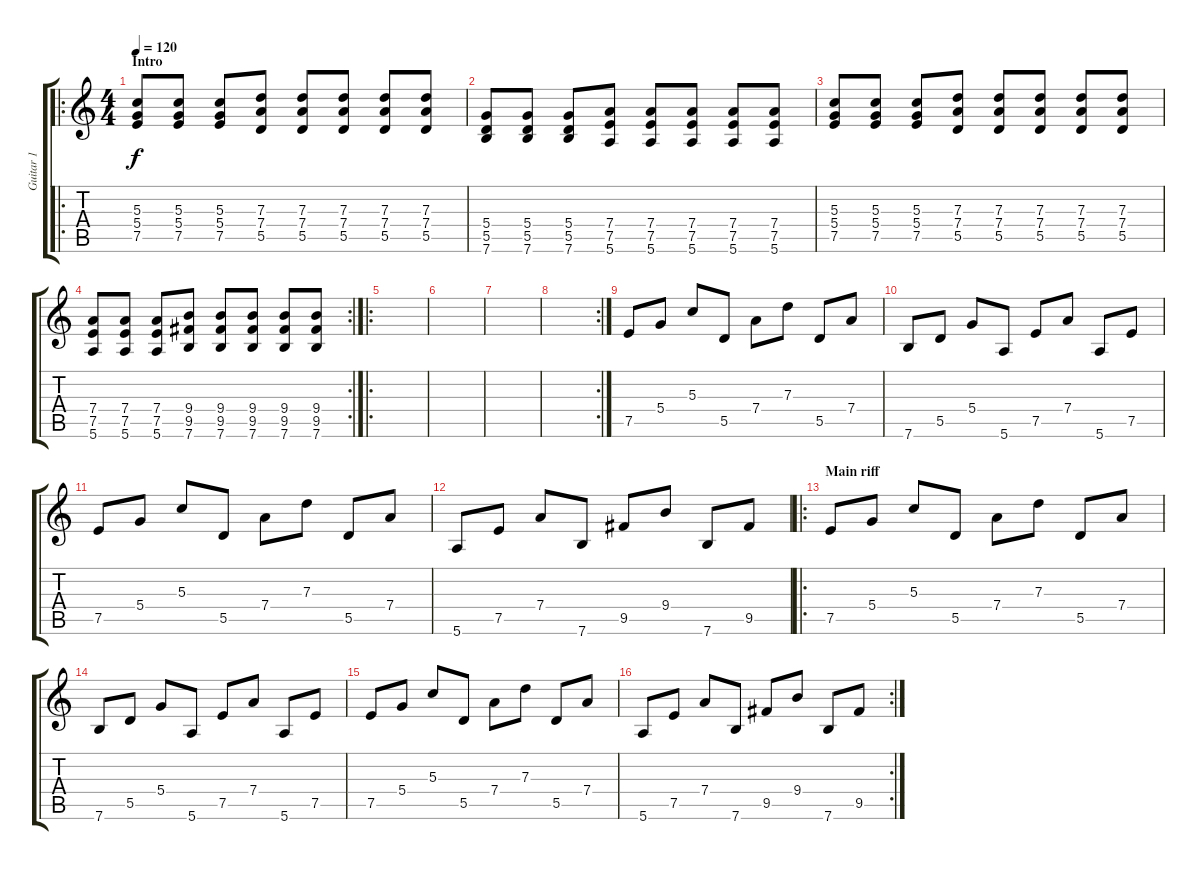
\track ("Guitar 1" "Guitar 1") {instrument electricguitarclean}
\staff {score tabs}
\tuning (E4 B3 G3 D3 A2 E2) {hide}
\ro
\ts (4 4)
\section ("" "Intro ")
\tempo 120
\clef g2
\ks c
(5.3 5.4 7.5).8{dy f instrument electricguitarclean} (5.3 5.4 7.5).8 (5.3 5.4 7.5).8 (7.3 7.4 5.5).8 (7.3 7.4 5.5).8 (7.3 7.4 5.5).8 (7.3 7.4 5.5).8 (7.3 7.4 5.5).8 |
(5.4 5.5 7.6).8 (5.4 5.5 7.6).8 (5.4 5.5 7.6).8 (7.4 7.5 5.6).8 (7.4 7.5 5.6).8 (7.4 7.5 5.6).8 (7.4 7.5 5.6).8 (7.4 7.5 5.6).8 |
(5.3 5.4 7.5).8 (5.3 5.4 7.5).8 (5.3 5.4 7.5).8 (7.3 7.4 5.5).8 (7.3 7.4 5.5).8 (7.3 7.4 5.5).8 (7.3 7.4 5.5).8 (7.3 7.4 5.5).8 |
\rc 2
(7.4 7.5 5.6).8 (7.4 7.5 5.6).8 (7.4 7.5 5.6).8 (9.4 9.5 7.6).8 (9.4 9.5 7.6).8 (9.4 9.5 7.6).8 (9.4 9.5 7.6).8 (9.4 9.5 7.6).8 |
\ro
|
|
|
\rc 2
|
7.5.8 5.4.8 5.3.8 5.5.8 7.4.8 7.3.8 5.5.8 7.4.8 |
7.6.8 5.5.8 5.4.8 5.6.8 7.5.8 7.4.8 5.6.8 7.5.8 |
7.5.8 5.4.8 5.3.8 5.5.8 7.4.8 7.3.8 5.5.8 7.4.8 |
5.6.8 7.5.8 7.4.8 7.6.8 9.5.8 9.4.8 7.6.8 9.5.8 |
\ro
\section ("" "Main riff")
7.5.8 5.4.8 5.3.8 5.5.8 7.4.8 7.3.8 5.5.8 7.4.8 |
7.6.8 5.5.8 5.4.8 5.6.8 7.5.8 7.4.8 5.6.8 7.5.8 |
7.5.8 5.4.8 5.3.8 5.5.8 7.4.8 7.3.8 5.5.8 7.4.8 |
\rc 2
5.6.8 7.5.8 7.4.8 7.6.8 9.5.8 9.4.8 7.6.8 9.5.8
